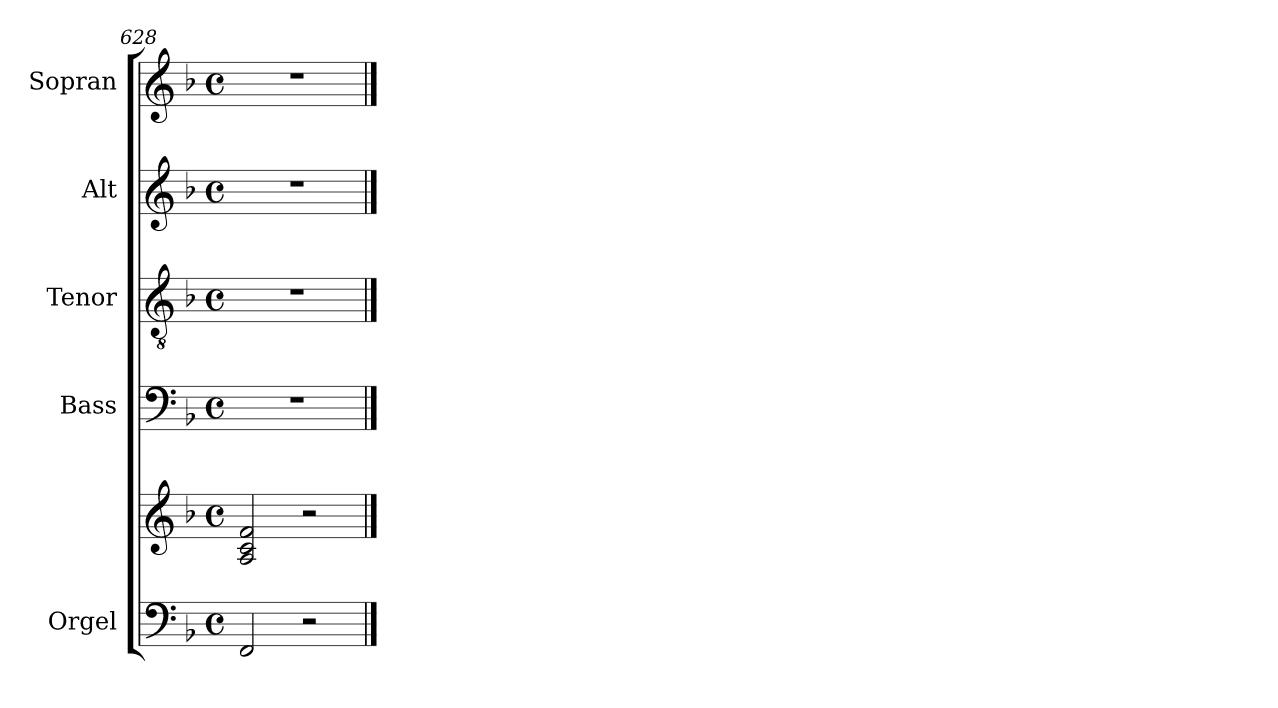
**kern	**kern	**kern	**kern	**kern	**kern
*part5	*part5	*part4	*part3	*part2	*part1
*staff6	*staff5	*staff4	*staff3	*staff2	*staff1
*I"Orgel	*	*I"Bass	*I"Tenor	*I"Alt	*I"Sopran
*I'Org.	*	*I'B	*I'T	*I'A	*I'S
*clefF4	*clefG2	*clefF4	*clefGv2	*clefG2	*clefG2
*k[b-]	*k[b-]	*k[b-]	*k[b-]	*k[b-]	*k[b-]
*F:	*F:	*F:	*F:	*F:	*F:
*M4/4	*M4/4	*M4/4	*M4/4	*M4/4	*M4/4
*met(c)	*met(c)	*met(c)	*met(c)	*met(c)	*met(c)
=628	=628	=628	=628	=628	=628
2FF/	2A/ 2c/ 2f/	1r	1r	1r	1r
2r	2r	.	.	.	.
==	==	==	==	==	==
*-	*-	*-	*-	*-	*-
